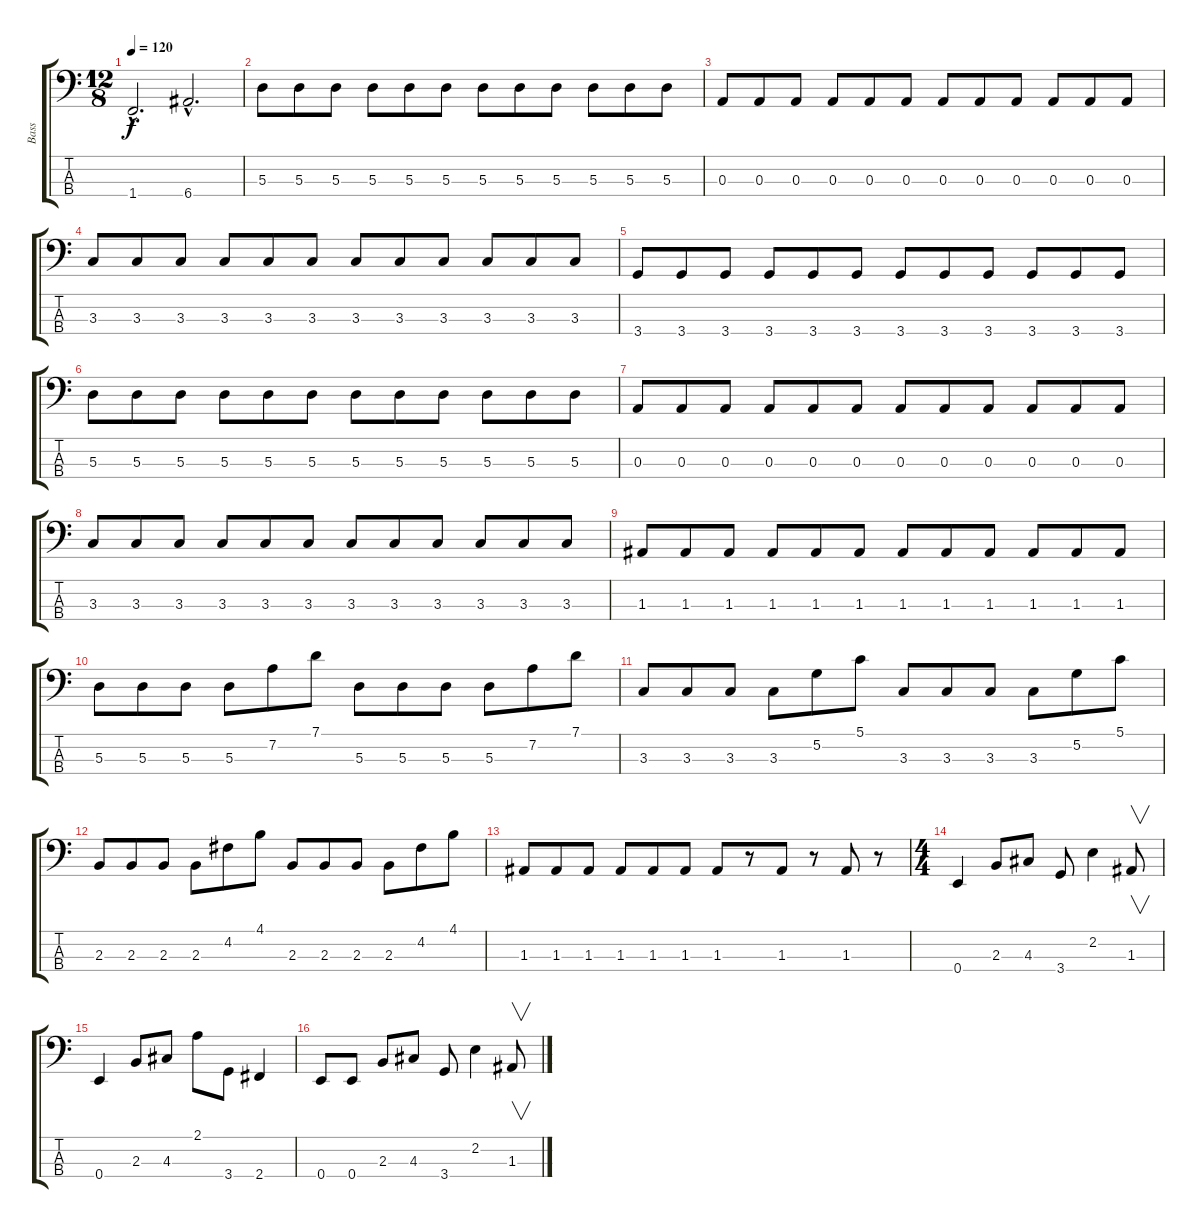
\track ("Bass" "Bass") {instrument electricbasspick}
\staff {score tabs}
\tuning (G2 D2 A1 E1) {hide}
\ts (12 8)
\tempo 120
\clef f4
\ks c
1.4{hac}.2{d dy f} 6.4{hac}.2{d} |
5.3.8 5.3.8 5.3.8 5.3.8 5.3.8 5.3.8 5.3.8 5.3.8 5.3.8 5.3.8 5.3.8 5.3.8 |
0.3.8 0.3.8 0.3.8 0.3.8 0.3.8 0.3.8 0.3.8 0.3.8 0.3.8 0.3.8 0.3.8 0.3.8 |
3.3.8 3.3.8 3.3.8 3.3.8 3.3.8 3.3.8 3.3.8 3.3.8 3.3.8 3.3.8 3.3.8 3.3.8 |
3.4.8 3.4.8 3.4.8 3.4.8 3.4.8 3.4.8 3.4.8 3.4.8 3.4.8 3.4.8 3.4.8 3.4.8 |
5.3.8 5.3.8 5.3.8 5.3.8 5.3.8 5.3.8 5.3.8 5.3.8 5.3.8 5.3.8 5.3.8 5.3.8 |
0.3.8 0.3.8 0.3.8 0.3.8 0.3.8 0.3.8 0.3.8 0.3.8 0.3.8 0.3.8 0.3.8 0.3.8 |
3.3.8 3.3.8 3.3.8 3.3.8 3.3.8 3.3.8 3.3.8 3.3.8 3.3.8 3.3.8 3.3.8 3.3.8 |
1.3.8 1.3.8 1.3.8 1.3.8 1.3.8 1.3.8 1.3.8 1.3.8 1.3.8 1.3.8 1.3.8 1.3.8 |
5.3.8 5.3.8 5.3.8 5.3.8 7.2.8 7.1.8 5.3.8 5.3.8 5.3.8 5.3.8 7.2.8 7.1.8 |
3.3.8 3.3.8 3.3.8 3.3.8 5.2.8 5.1.8 3.3.8 3.3.8 3.3.8 3.3.8 5.2.8 5.1.8 |
2.3.8 2.3.8 2.3.8 2.3.8 4.2.8 4.1.8 2.3.8 2.3.8 2.3.8 2.3.8 4.2.8 4.1.8 |
1.3.8 1.3.8 1.3.8 1.3.8 1.3.8 1.3.8 1.3.8 r.8 1.3.8 r.8 1.3.8 r.8 |
\ts (4 4)
0.4.4 2.3.8 4.3.8 3.4.8 2.2.4 1.3.8{v} |
0.4.4 2.3.8 4.3.8 2.1.8 3.4.8 2.4.4 |
0.4.8 0.4.8 2.3.8 4.3.8 3.4.8 2.2.4 1.3.8{v}
